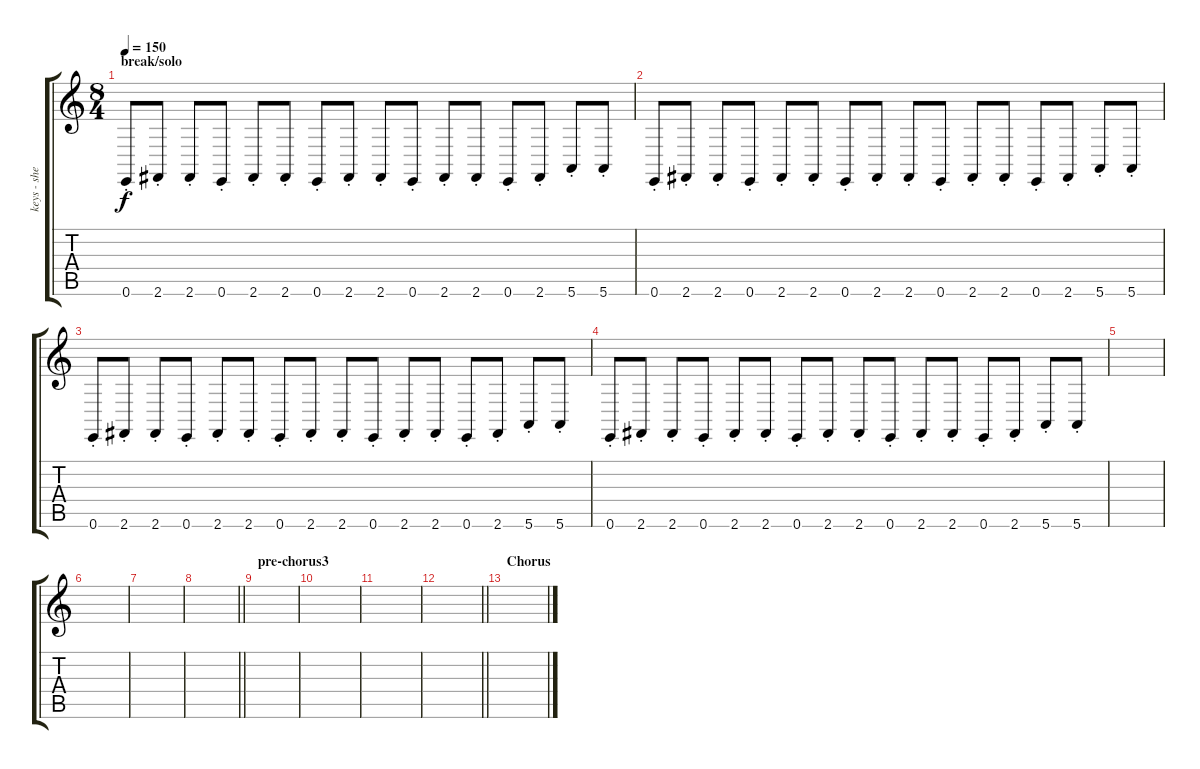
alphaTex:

\track ("keys - sherinian" "keys - she") {instrument stringensemble1}
\staff {score tabs}
\tuning (E4 B3 G3 D3 A2 E2) {hide}
\ts (8 4)
\section ("" "break/solo")
\tempo 150
\clef g2
\ks c
0.6{st}.8{dy f instrument lead8bassandlead} 2.6{st}.8 2.6{st}.8 0.6{st}.8 2.6{st}.8 2.6{st}.8 0.6{st}.8 2.6{st}.8 2.6{st}.8 0.6{st}.8 2.6{st}.8 2.6{st}.8 0.6{st}.8 2.6{st}.8 5.6{st}.8 5.6{st}.8 |
0.6{st}.8{instrument lead8bassandlead} 2.6{st}.8 2.6{st}.8 0.6{st}.8 2.6{st}.8 2.6{st}.8 0.6{st}.8 2.6{st}.8 2.6{st}.8 0.6{st}.8 2.6{st}.8 2.6{st}.8 0.6{st}.8 2.6{st}.8 5.6{st}.8 5.6{st}.8 |
0.6{st}.8{instrument lead8bassandlead} 2.6{st}.8 2.6{st}.8 0.6{st}.8 2.6{st}.8 2.6{st}.8 0.6{st}.8 2.6{st}.8 2.6{st}.8 0.6{st}.8 2.6{st}.8 2.6{st}.8 0.6{st}.8 2.6{st}.8 5.6{st}.8 5.6{st}.8 |
0.6{st}.8{instrument lead8bassandlead} 2.6{st}.8 2.6{st}.8 0.6{st}.8 2.6{st}.8 2.6{st}.8 0.6{st}.8 2.6{st}.8 2.6{st}.8 0.6{st}.8 2.6{st}.8 2.6{st}.8 0.6{st}.8 2.6{st}.8 5.6{st}.8 5.6{st}.8 |
|
|
|
\barLineRight lightlight
|
\section ("" "pre-chorus3")
|
|
|
\barLineRight lightlight
|
\section ("" "Chorus")
